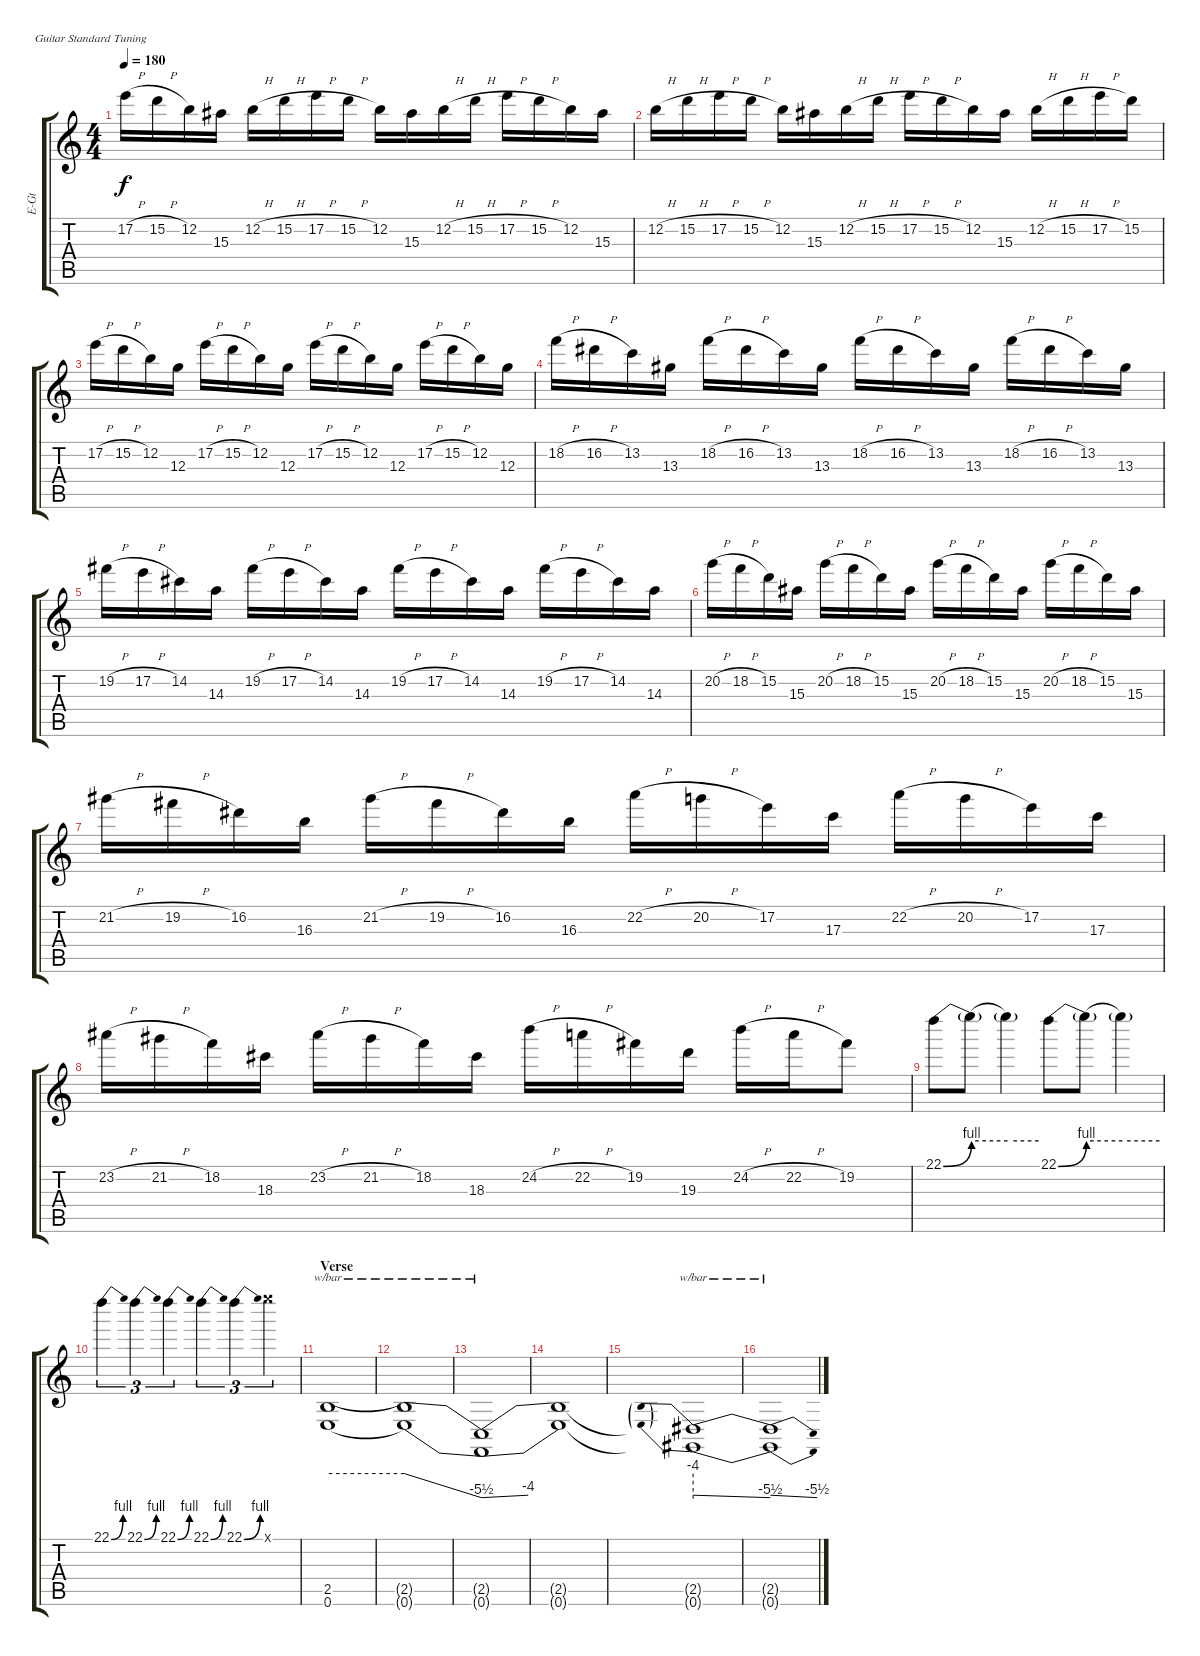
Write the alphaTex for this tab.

\bracketExtendMode groupsimilarinstruments
\track ("D. Mustaine" "E-Gt") {instrument distortionguitar}
\staff {score tabs}
\tuning (E4 B3 G3 D3 A2 E2)
\ts (4 4)
\tempo 180
\clef g2
\ks c
17.2{h}.16{dy f beam Down} 15.2{h}.16{beam Down} 12.2.16{beam Down} 15.3{acc #}.16{beam Down} 12.2{h}.16{beam Down} 15.2{h}.16{beam Down} 17.2{h}.16{beam Down} 15.2{h}.16{beam Down} 12.2.16{beam Down} 15.3{acc #}.16{beam Down} 12.2{h}.16{beam Down} 15.2{h}.16{beam Down} 17.2{h}.16{beam Down} 15.2{h}.16{beam Down} 12.2.16{beam Down} 15.3{acc #}.16{beam Down} |
12.2{h}.16{beam Down} 15.2{h}.16{beam Down} 17.2{h}.16{beam Down} 15.2{h}.16{beam Down} 12.2.16{beam Down} 15.3{acc #}.16{beam Down} 12.2{h}.16{beam Down} 15.2{h}.16{beam Down} 17.2{h}.16{beam Down} 15.2{h}.16{beam Down} 12.2.16{beam Down} 15.3{acc #}.16{beam Down} 12.2{h}.16{beam Down} 15.2{h}.16{beam Down} 17.2{h}.16{beam Down} 15.2.16{beam Down} |
17.2{h}.16{beam Down} 15.2{h}.16{beam Down} 12.2.16{beam Down} 12.3.16{beam Down} 17.2{h}.16{beam Down} 15.2{h}.16{beam Down} 12.2.16{beam Down} 12.3.16{beam Down} 17.2{h}.16{beam Down} 15.2{h}.16{beam Down} 12.2.16{beam Down} 12.3.16{beam Down} 17.2{h}.16{beam Down} 15.2{h}.16{beam Down} 12.2.16{beam Down} 12.3.16{beam Down} |
18.2{h}.16{beam Down} 16.2{h acc #}.16{beam Down} 13.2.16{beam Down} 13.3{acc #}.16{beam Down} 18.2{h}.16{beam Down} 16.2{h acc #}.16{beam Down} 13.2.16{beam Down} 13.3{acc #}.16{beam Down} 18.2{h}.16{beam Down} 16.2{h acc #}.16{beam Down} 13.2.16{beam Down} 13.3{acc #}.16{beam Down} 18.2{h}.16{beam Down} 16.2{h acc #}.16{beam Down} 13.2.16{beam Down} 13.3{acc #}.16{beam Down} |
19.2{h acc #}.16{beam Down} 17.2{h}.16{beam Down} 14.2{acc #}.16{beam Down} 14.3.16{beam Down} 19.2{h acc #}.16{beam Down} 17.2{h}.16{beam Down} 14.2{acc #}.16{beam Down} 14.3.16{beam Down} 19.2{h acc #}.16{beam Down} 17.2{h}.16{beam Down} 14.2{acc #}.16{beam Down} 14.3.16{beam Down} 19.2{h acc #}.16{beam Down} 17.2{h}.16{beam Down} 14.2{acc #}.16{beam Down} 14.3.16{beam Down} |
20.2{h}.16{beam Down} 18.2{h}.16{beam Down} 15.2.16{beam Down} 15.3{acc #}.16{beam Down} 20.2{h}.16{beam Down} 18.2{h}.16{beam Down} 15.2.16{beam Down} 15.3{acc #}.16{beam Down} 20.2{h}.16{beam Down} 18.2{h}.16{beam Down} 15.2.16{beam Down} 15.3{acc #}.16{beam Down} 20.2{h}.16{beam Down} 18.2{h}.16{beam Down} 15.2.16{beam Down} 15.3{acc #}.16{beam Down} |
21.2{h acc #}.16{beam Down} 19.2{h acc #}.16{beam Down} 16.2{acc #}.16{beam Down} 16.3.16{beam Down} 21.2{h acc #}.16{beam Down} 19.2{h acc #}.16{beam Down} 16.2{acc #}.16{beam Down} 16.3.16{beam Down} 22.2{h}.16{beam Down} 20.2{h}.16{beam Down} 17.2.16{beam Down} 17.3.16{beam Down} 22.2{h}.16{beam Down} 20.2{h}.16{beam Down} 17.2.16{beam Down} 17.3.16{beam Down} |
23.2{h acc #}.16{beam Down} 21.2{h acc #}.16{beam Down} 18.2.16{beam Down} 18.3{acc #}.16{beam Down} 23.2{h acc #}.16{beam Down} 21.2{h acc #}.16{beam Down} 18.2.16{beam Down} 18.3{acc #}.16{beam Down} 24.2{h}.16{beam Down} 22.2{h}.16{beam Down} 19.2{acc #}.16{beam Down} 19.3.16{beam Down} 24.2{h}.16{beam Down} 22.2{h}.16{beam Down} 19.2{acc #}.8{beam Down} |
22.1{be (bend 0 0 60 4)}.8{beam Down} 22.1{be (hold 0 4 60 4) t}.8{beam Down} 22.1{be (hold 0 4 60 4) t}.4{beam Down} 22.1{be (bend 0 0 60 4)}.8{beam Down} 22.1{be (hold 0 4 60 4) t}.8{beam Down} 22.1{be (hold 0 4 60 4) t}.4{beam Down} |
22.1{be (bend 0 0 60 4)}.4{tu (3 2) beam Down} 22.1{be (bend 0 0 60 4)}.4{tu (3 2) beam Down} 22.1{be (bend 0 0 60 4)}.4{tu (3 2) beam Down} 22.1{be (bend 0 0 60 4)}.4{tu (3 2) beam Down} 22.1{be (bend 0 0 60 4)}.4{tu (3 2) beam Down} 24.1{x}.4{tu (3 2) beam Down} |
\section ("" "Verse")
(2.5 0.6).1{tbe (hold default 0 0 60 0) beam Up} |
(2.5{t} 0.6{t}).1{tbe (dive default 0 0 60 -22) beam Up} |
(2.5{t} 0.6{t}).1{tbe (dive default 0 -22 60 -16) beam Up} |
(2.5{t} 0.6{t}).1{beam Up} |
(2.5{t} 0.6{t}).1{tbe (predivedive default 0 -16 60 -22) beam Up} |
(2.5{t} 0.6{t}).1{tbe (dive default 0 -16 60 -22) beam Up}
